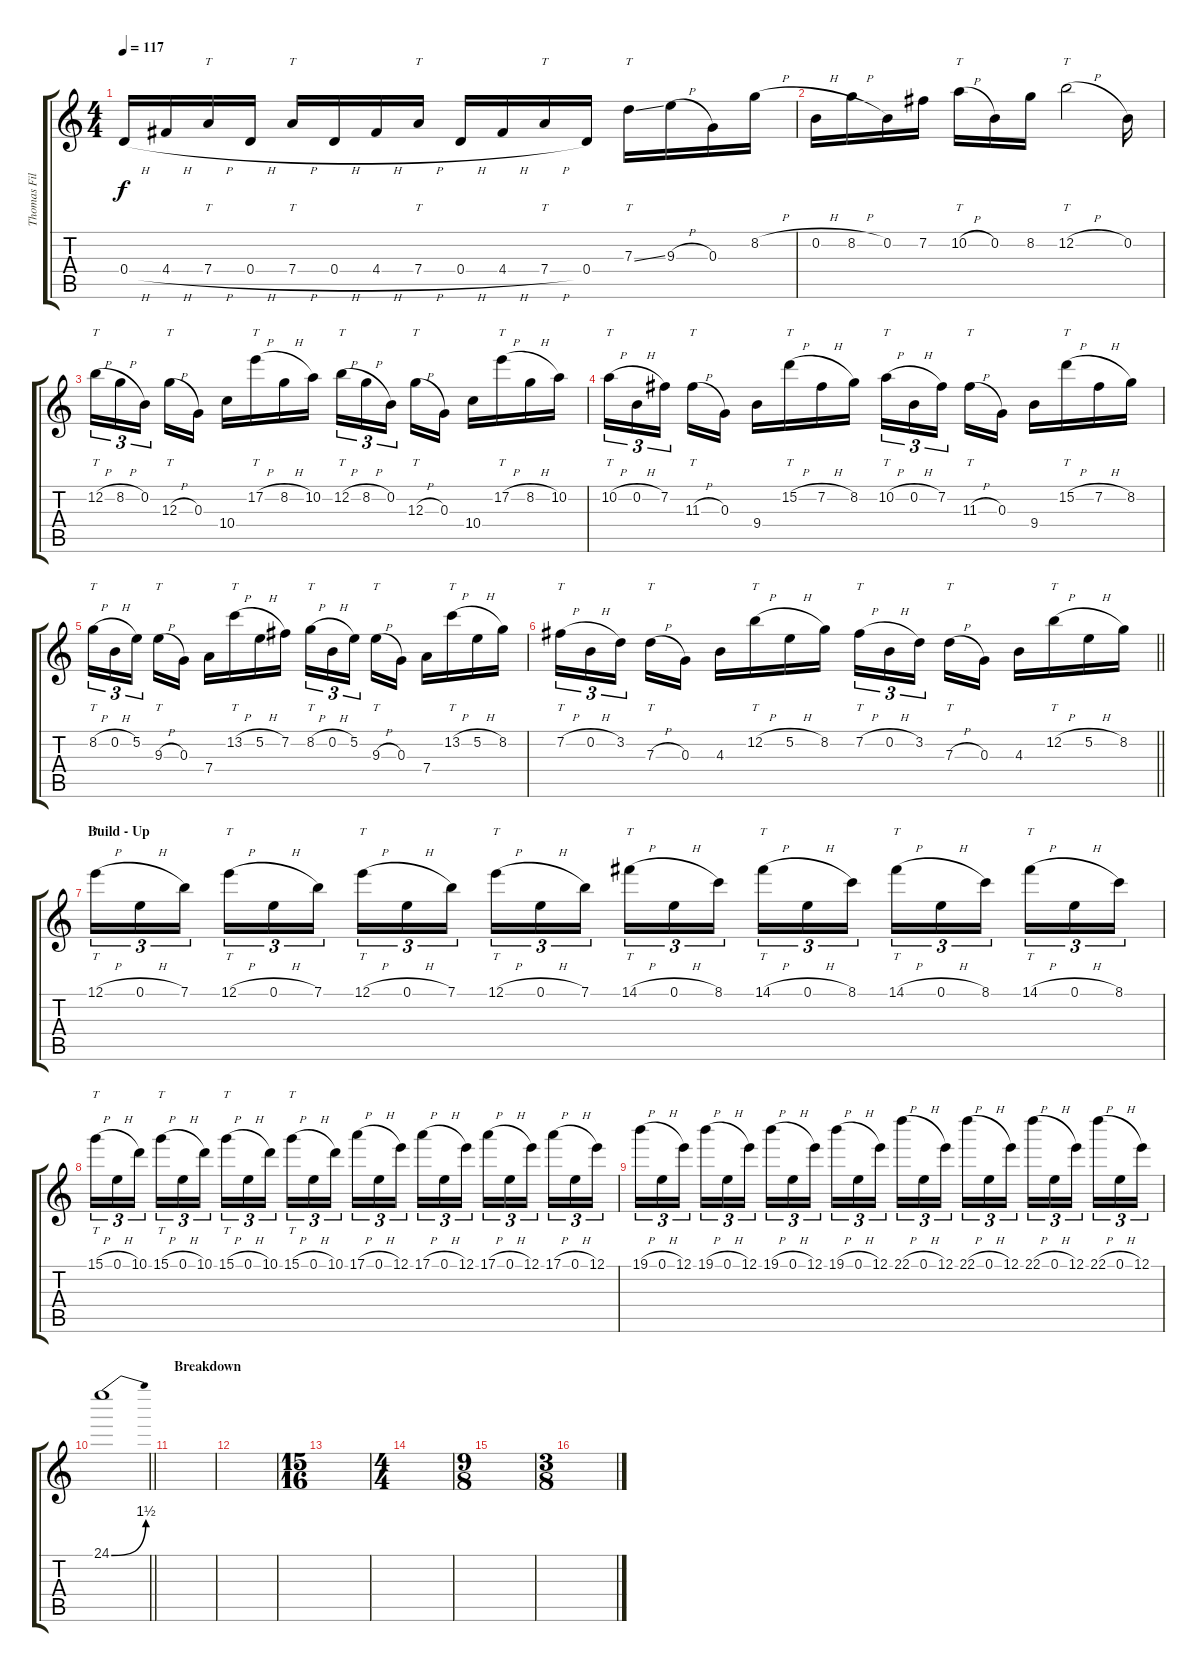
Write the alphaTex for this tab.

\track ("Thomas Fill Right" "Thomas Fil") {instrument overdrivenguitar}
\staff {score tabs}
\tuning (E4 B3 G3 D3 A2 E2) {hide}
\ts (4 4)
\tempo 117
\clef g2
\ks c
0.4{h}.16{dy f} 4.4{h}.16 7.4{h}.16{tt} 0.4{h}.16 7.4{h}.16{tt} 0.4{h}.16 4.4{h}.16 7.4{h}.16{tt} 0.4{h}.16 4.4{h}.16 7.4{h}.16{tt} 0.4.16 7.3{ss}.16{tt} 9.3{h}.16 0.3.16 8.2{h}.16 |
0.2{h}.16 8.2{h}.16 0.2.16 7.2.16 10.2{h}.16{tt} 0.2.16 8.2.16 12.2{h}.2{tt} 0.2.16 |
12.2{h}.16{tt tu (3 2)} 8.2{h}.16{tu (3 2)} 0.2.16{tu (3 2) beam splitsecondary} 12.3{h}.16{tt} 0.3.16 10.4.16 17.2{h}.16{tt} 8.2{h}.16 10.2.16 12.2{h}.16{tt tu (3 2)} 8.2{h}.16{tu (3 2)} 0.2.16{tu (3 2) beam splitsecondary} 12.3{h}.16{tt} 0.3.16 10.4.16 17.2{h}.16{tt} 8.2{h}.16 10.2.16 |
10.2{h}.16{tt tu (3 2)} 0.2{h}.16{tu (3 2)} 7.2.16{tu (3 2) beam splitsecondary} 11.3{h}.16{tt} 0.3.16 9.4.16 15.2{h}.16{tt} 7.2{h}.16 8.2.16 10.2{h}.16{tt tu (3 2)} 0.2{h}.16{tu (3 2)} 7.2.16{tu (3 2) beam splitsecondary} 11.3{h}.16{tt} 0.3.16 9.4.16 15.2{h}.16{tt} 7.2{h}.16 8.2.16 |
8.2{h}.16{tt tu (3 2)} 0.2{h}.16{tu (3 2)} 5.2.16{tu (3 2) beam splitsecondary} 9.3{h}.16{tt} 0.3.16 7.4.16 13.2{h}.16{tt} 5.2{h}.16 7.2.16 8.2{h}.16{tt tu (3 2)} 0.2{h}.16{tu (3 2)} 5.2.16{tu (3 2) beam splitsecondary} 9.3{h}.16{tt} 0.3.16 7.4.16 13.2{h}.16{tt} 5.2{h}.16 8.2.16 |
\barLineRight lightlight
7.2{h}.16{tt tu (3 2)} 0.2{h}.16{tu (3 2)} 3.2.16{tu (3 2) beam splitsecondary} 7.3{h}.16{tt} 0.3.16 4.3.16 12.2{h}.16{tt} 5.2{h}.16 8.2.16 7.2{h}.16{tt tu (3 2)} 0.2{h}.16{tu (3 2)} 3.2.16{tu (3 2) beam splitsecondary} 7.3{h}.16{tt} 0.3.16 4.3.16 12.2{h}.16{tt} 5.2{h}.16 8.2.16 |
\section ("" "Build - Up")
12.1{h}.16{tt tu (3 2)} 0.1{h}.16{tu (3 2)} 7.1.16{tu (3 2) beam splitsecondary} 12.1{h}.16{tt tu (3 2)} 0.1{h}.16{tu (3 2)} 7.1.16{tu (3 2)} 12.1{h}.16{tt tu (3 2)} 0.1{h}.16{tu (3 2)} 7.1.16{tu (3 2) beam splitsecondary} 12.1{h}.16{tt tu (3 2)} 0.1{h}.16{tu (3 2)} 7.1.16{tu (3 2)} 14.1{h}.16{tt tu (3 2)} 0.1{h}.16{tu (3 2)} 8.1.16{tu (3 2) beam splitsecondary} 14.1{h}.16{tt tu (3 2)} 0.1{h}.16{tu (3 2)} 8.1.16{tu (3 2)} 14.1{h}.16{tt tu (3 2)} 0.1{h}.16{tu (3 2)} 8.1.16{tu (3 2) beam splitsecondary} 14.1{h}.16{tt tu (3 2)} 0.1{h}.16{tu (3 2)} 8.1.16{tu (3 2)} |
15.1{h}.16{tt tu (3 2)} 0.1{h}.16{tu (3 2)} 10.1.16{tu (3 2) beam splitsecondary} 15.1{h}.16{tt tu (3 2)} 0.1{h}.16{tu (3 2)} 10.1.16{tu (3 2)} 15.1{h}.16{tt tu (3 2)} 0.1{h}.16{tu (3 2)} 10.1.16{tu (3 2) beam splitsecondary} 15.1{h}.16{tt tu (3 2)} 0.1{h}.16{tu (3 2)} 10.1.16{tu (3 2)} 17.1{h}.16{tu (3 2)} 0.1{h}.16{tu (3 2)} 12.1.16{tu (3 2) beam splitsecondary} 17.1{h}.16{tu (3 2)} 0.1{h}.16{tu (3 2)} 12.1.16{tu (3 2)} 17.1{h}.16{tu (3 2)} 0.1{h}.16{tu (3 2)} 12.1.16{tu (3 2) beam splitsecondary} 17.1{h}.16{tu (3 2)} 0.1{h}.16{tu (3 2)} 12.1.16{tu (3 2)} |
19.1{h}.16{tu (3 2)} 0.1{h}.16{tu (3 2)} 12.1.16{tu (3 2) beam splitsecondary} 19.1{h}.16{tu (3 2)} 0.1{h}.16{tu (3 2)} 12.1.16{tu (3 2)} 19.1{h}.16{tu (3 2)} 0.1{h}.16{tu (3 2)} 12.1.16{tu (3 2) beam splitsecondary} 19.1{h}.16{tu (3 2)} 0.1{h}.16{tu (3 2)} 12.1.16{tu (3 2)} 22.1{h}.16{tu (3 2)} 0.1{h}.16{tu (3 2)} 12.1.16{tu (3 2) beam splitsecondary} 22.1{h}.16{tu (3 2)} 0.1{h}.16{tu (3 2)} 12.1.16{tu (3 2)} 22.1{h}.16{tu (3 2)} 0.1{h}.16{tu (3 2)} 12.1.16{tu (3 2) beam splitsecondary} 22.1{h}.16{tu (3 2)} 0.1{h}.16{tu (3 2)} 12.1.16{tu (3 2)} |
\barLineRight lightlight
24.1{be (bend 0 0 60 6)}.1 |
\section ("" "Breakdown")
|
|
\ts (15 16)
|
\ts (4 4)
|
\ts (9 8)
|
\ts (3 8)
